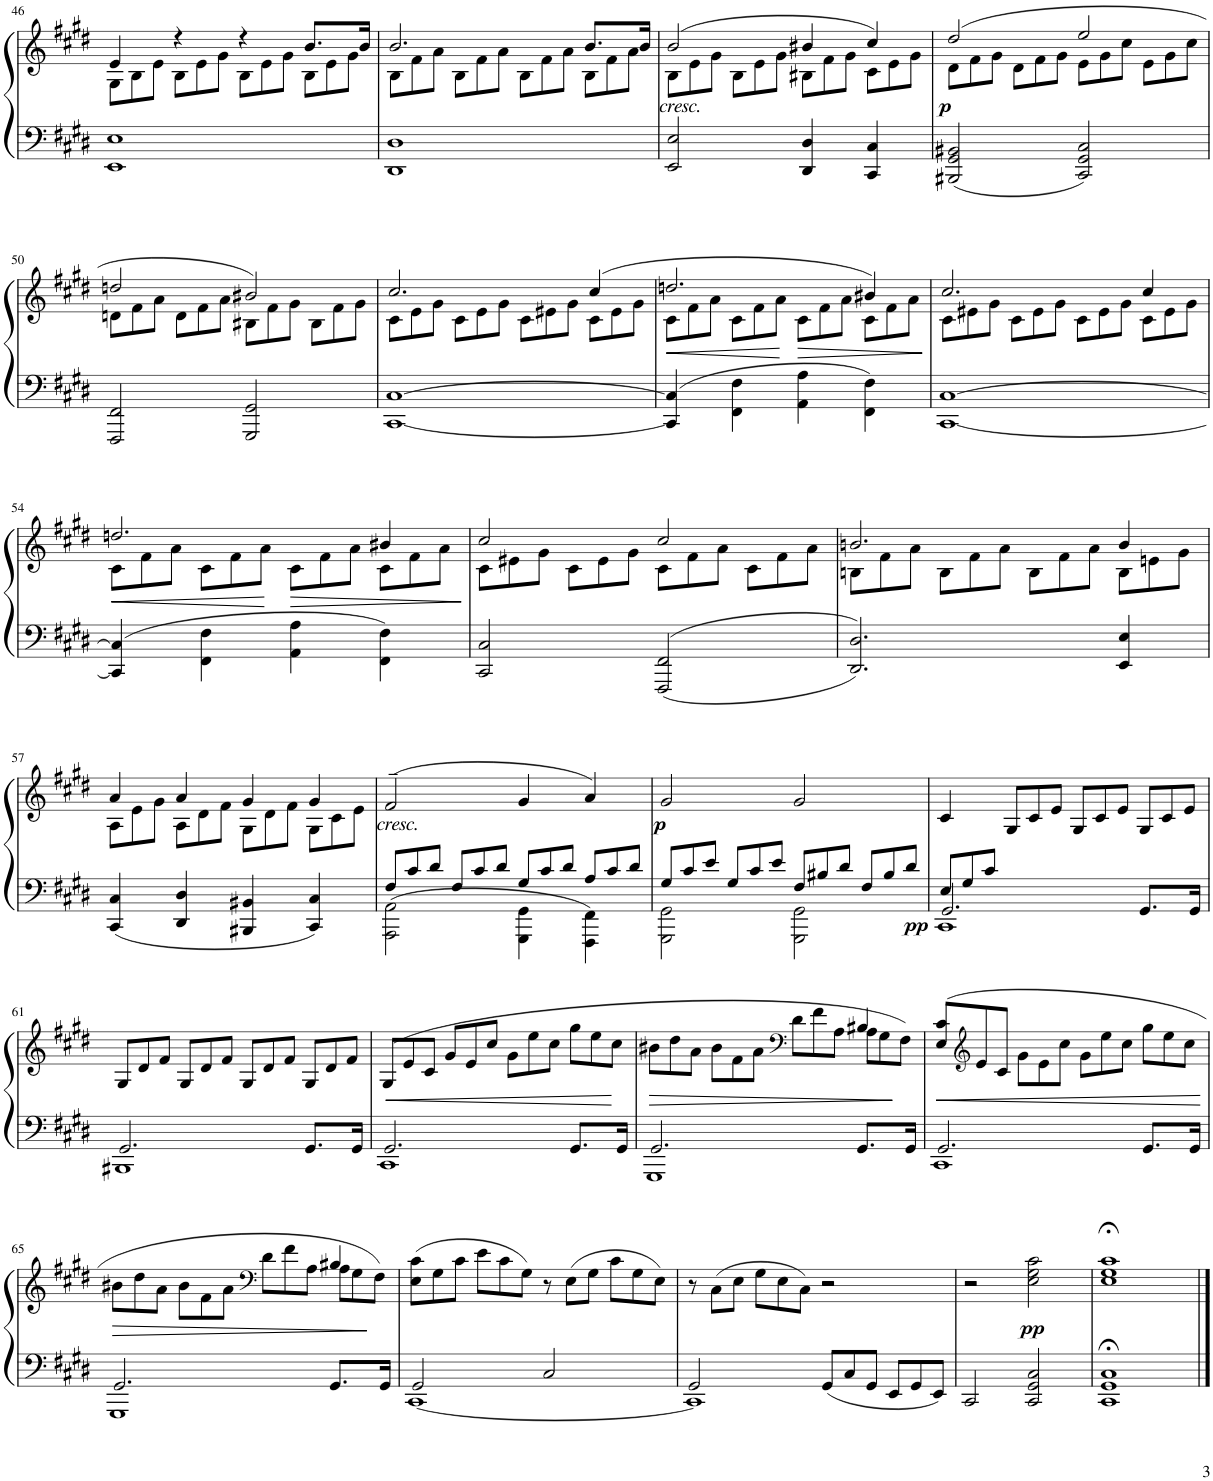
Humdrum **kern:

**kern	**kern	**dynam
*part1	*part1	*part1
*staff2	*staff1	*staff1/2
*I"Piano	*	*
*I'Pno.	*	*
!!LO:PB:g=z
*clefF4	*clefG2	*
*k[f#c#g#d#]	*k[f#c#g#d#]	*
*M2/2	*M2/2	*
*met(c|)	*met(c|)	*
=46	=46	=46
*	*^	*
*	*	*Xbrackettup	*
1EE 1E	4e/	12G#\L	.
.	.	12B\	.
.	.	12e\J	.
.	4r	12B\L	.
.	.	12e\	.
.	.	12g#\J	.
.	4r	12B\L	.
.	.	12e\	.
.	.	12g#\J	.
.	8.b~/L	12B\L	.
.	.	12e\	.
.	.	12g#\J	.
.	16b~/Jk	.	.
=47	=47	=47	=47
1DD# 1D#	2.b~/	12B\L	.
.	.	12f#\	.
.	.	12a\J	.
.	.	12B\L	.
.	.	12f#\	.
.	.	12a\J	.
.	.	12B\L	.
.	.	12f#\	.
.	.	12a\J	.
.	8.b~/L	12B\L	.
.	.	12f#\	.
.	.	12a\J	.
.	16b~/Jk	.	.
=48	=48	=48	=48
!	!LO:TX:b:i:t=cresc.	!	!
2EE/ 2E/	(2b~/	12B\L	.
.	.	12e\	.
.	.	12g#\J	.
.	.	12B\L	.
.	.	12e\	.
.	.	12g#\J	.
4DD#/ 4D#/	4b#X~/	12B#X\L	.
.	.	12f#\	.
.	.	12g#\J	.
4CC#/ 4C#/	4cc#~/)	12c#\L	.
.	.	12e\	.
.	.	12g#\J	.
=49	=49	=49	=49
!	!	!	!LO:DY:b
2BBB#X/ 2GG#/ 2BB#X/	(2dd#~/	12d#\L	p
.	.	12f#\	.
.	.	12g#\J	.
.	.	12d#\L	.
.	.	12f#\	.
.	.	12g#\J	.
2CC#/ 2GG#/ 2C#/	2ee~/	12e\L	.
.	.	12g#\	.
.	.	12cc#\J	.
.	.	12e\L	.
.	.	12g#\	.
.	.	12cc#\J	.
!!LO:LB:g=z	!!
=50	=50	=50	=50
2FFF#/ 2FF#/	2ddn~/	12dn\L	.
.	.	12f#\	.
.	.	12a\J	.
.	.	12d\L	.
.	.	12f#\	.
.	.	12a\J	.
2GGG#/ 2GG#/	2b#X~/)	12B#X\L	.
.	.	12f#\	.
.	.	12g#\J	.
.	.	12B#\L	.
.	.	12f#\	.
.	.	12g#\J	.
=51	=51	=51	=51
[1CC# [1C#	2.cc#~/	12c#\L	.
.	.	12e\	.
.	.	12g#\J	.
.	.	12c#\L	.
.	.	12e\	.
.	.	12g#\J	.
.	.	12c#\L	.
.	.	12e#X\	.
.	.	12g#\J	.
.	(4cc#~/	12c#\L	.
.	.	12e#\	.
.	.	12g#\J	.
=52	=52	=52	=52
!	!	!	!LO:HP:b
4CC#/] 4C#/]	2.ddn~/	12c#\L	<
.	.	12f#\	.
.	.	12a\J	.
4FF#\ 4F#\	.	12c#\L	.
.	.	12f#\	.
.	.	12a\J	.
!	!	!	!LO:HP:b
4AA\ 4A\	.	12c#\L	>
.	.	12f#\	.
.	.	12a\J	.
4FF#\ 4F#\	4b#X~/)	12c#\L	.
.	.	12f#\	.
.	.	12a\J	.
=53	=53	=53	=53
[1CC# [1C#	2.cc#~/	12c#\L	.
.	.	12e#X\	.
.	.	12g#\J	.
.	.	12c#\L	.
.	.	12e#\	.
.	.	12g#\J	.
.	.	12c#\L	.
.	.	12e#\	.
.	.	12g#\J	.
.	(4cc#~/	12c#\L	.
.	.	12e#\	.
.	.	12g#\J	.
!!LO:LB:g=z	!!
=54	=54	=54	=54
!	!	!	!LO:HP:b
4CC#/] 4C#/]	2.ddn~/	12c#\L	<
.	.	12f#\	.
.	.	12a\J	.
4FF#\ 4F#\	.	12c#\L	.
.	.	12f#\	.
.	.	12a\J	[
4AA\ 4A\	.	12c#\L	.
.	.	12f#\	.
.	.	12a\J	.
4FF#\ 4F#\	4b#X~/)	12c#\L	.
.	.	12f#\	.
.	.	12a\J	.
*	*v	*v	*
.	.	]
=55	=55	=55
*	*^	*
2CC#/ 2C#/	2cc#~/	12c#\L	.
.	.	12e#X\	.
.	.	12g#\J	.
.	.	12c#\L	.
.	.	12e#\	.
.	.	12g#\J	.
2FFF#/ 2FF#/	2cc#~/	12c#\L	.
.	.	12f#\	.
.	.	12a\J	.
.	.	12c#\L	.
.	.	12f#\	.
.	.	12a\J	.
=56	=56	=56	=56
2.DD#/ 2.D#/	2.bn~/	12Bn\L	.
.	.	12f#\	.
.	.	12a\J	.
.	.	12B\L	.
.	.	12f#\	.
.	.	12a\J	.
.	.	12B\L	.
.	.	12f#\	.
.	.	12a\J	.
4EE/ 4E/	4b~/	12B\L	.
.	.	12en\	.
.	.	12g#\J	.
!!LO:LB:g=z	!!
=57	=57	=57	=57
4CC#/ 4C#/	4a~/	12A\L	.
.	.	12e\	.
.	.	12g#\J	.
4DD#/ 4D#/	4a~/	12A\L	.
.	.	12d#\	.
.	.	12f#\J	.
4BBB#X/ 4BB#X/	4g#~/	12G#\L	.
.	.	12d#\	.
.	.	12f#\J	.
4CC#/ 4C#/	4g#~/	12G#\L	.
.	.	12c#\	.
.	.	12e\J	.
*	*v	*v	*
=58	=58	=58
*Xbrackettup	*	*
*^	*^	*
!	!	!LO:TX:b:i:t=cresc.	!	!
*	*	*v	*v	*
12F#/L	2AAA\ 2AA\	(2f#~/	.
12c#/	.	.	.
12d#/J	.	.	.
12F#/L	.	.	.
12c#/	.	.	.
12d#/J	.	.	.
12G#/L	4GGG#\ 4GG#\	4g#~/	.
12c#/	.	.	.
12d#/J	.	.	.
12A/L	4FFF#\ 4FF#\	4a~/)	.
12c#/	.	.	.
12d#/J	.	.	.
=59	=59	=59	=59
!	!	!	!LO:DY:b
12G#/L	2GGG#\ 2GG#\	2g#~/	p
12c#/	.	.	.
12e/J	.	.	.
12G#/L	.	.	.
12c#/	.	.	.
12e/J	.	.	.
12F#/L	2GGG#\ 2GG#\	2g#~/	.
12B#X/	.	.	.
12d#/J	.	.	.
12F#/L	.	.	.
12B#/	.	.	.
12d#/J	.	.	.
=60	=60	=60	=60
*	*^	*^	*
!	!	!	!	!	!LO:DY:b=2
12E/L	2.GG#/	1CC#	4c#/	4ryy	pp
12G#/	.	.	.	.	.
12c#/J	.	.	.	.	.
2.ryy	.	.	4ryy	12G#/L	.
.	.	.	.	12c#/	.
.	.	.	.	12e/J	.
.	.	.	4ryy	12G#/L	.
.	.	.	.	12c#/	.
.	.	.	.	12e/J	.
.	8.GG#/L	.	4ryy	12G#/L	.
.	.	.	.	12c#/	.
.	.	.	.	12e/J	.
.	16GG#/Jk	.	.	.	.
*	*v	*v	*	*	*
*	*	*v	*v	*
!!LO:LB:g=z
=61	=61	=61	=61
2.GG#/	1BBB#X	12G#/L	.
.	.	12d#/	.
.	.	12f#/J	.
.	.	12G#/L	.
.	.	12d#/	.
.	.	12f#/J	.
.	.	12G#/L	.
.	.	12d#/	.
.	.	12f#/J	.
8.GG#/L	.	12G#/L	.
.	.	12d#/	.
.	.	12f#/J	.
16GG#/Jk	.	.	.
=62	=62	=62	=62
!	!	!	!LO:HP:b
2.GG#/	1CC#	(12G#/L	<
.	.	12e/	.
.	.	12c#/J	.
.	.	12g#/L	.
.	.	12e/	.
.	.	12cc#/J	.
.	.	12g#\L	.
.	.	12ee\	.
.	.	12cc#\J	.
8.GG#/L	.	12gg#\L	.
.	.	12ee\	.
.	.	12cc#\J	.
16GG#/Jk	.	.	.
*v	*v	*	*
.	.	[
=63	=63	=63
*^	*	*
!	!	!	!LO:HP:b
*	*	*^	*
2.GG#/	1GGG#	12b#X\L	2.ryy	>
.	.	12dd#\	.	.
.	.	12a\J	.	.
.	.	12b#\L	.	.
.	.	12f#\	.	.
.	.	12a\J	.	.
*	*	*clefF4	*	*
.	.	12d#\L	.	.
.	.	12f#\	.	.
.	.	12A\J	.	.
8.GG#/L	.	12A\L	4B#X/	.
.	.	12G#\	.	.
.	.	12F#\J)	.	.
16GG#/Jk	.	.	.	.
*v	*v	*	*	*
*	*v	*v	*
.	.	[
=64	=64	=64
*^	*	*
!	!	!	!LO:HP:b
2.GG#/	1CC#	(12E/ 12c#/L	<
*	*	*clefG2	*
.	.	12e/	.
.	.	12c#/J	.
.	.	12g#\L	.
.	.	12e\	.
.	.	12cc#\J	.
.	.	12g#\L	.
.	.	12ee\	.
.	.	12cc#\J	.
8.GG#/L	.	12gg#\L	.
.	.	12ee\	.
.	.	12cc#\J	.
16GG#/Jk	.	.	.
*v	*v	*	*
.	.	]
!!LO:LB:g=z
=65	=65	=65
*^	*^	*
2.GG#/	1GGG#	12b#X\L	2.ryy	.
.	.	12dd#\	.	.
.	.	12a\J	.	.
.	.	12b#\L	.	.
.	.	12f#\	.	.
.	.	12a\J	.	.
*	*	*clefF4	*	*
.	.	12d#\L	.	.
.	.	12f#\	.	.
.	.	12A\J	.	.
8.GG#/L	.	12A\L	4B#X/	.
.	.	12G#\	.	.
.	.	12F#\J)	.	.
16GG#/Jk	.	.	.	.
*v	*v	*	*	*
*	*v	*v	*
.	.	[
=66	=66	=66
*^	*	*
2GG#/	[1CC#	(12E\ 12c#\L	.
.	.	12G#\	.
.	.	12c#\J	.
.	.	12e\L	.
.	.	12c#\	.
.	.	12G#\J)	.
*	*	*brackettup	*
2C#/	.	12r	.
.	.	(12E\L	.
.	.	12G#\J	.
*	*	*Xbrackettup	*
.	.	12c#\L	.
.	.	12G#\	.
.	.	12E\J)	.
=67	=67	=67	=67
*	*	*brackettup	*
2GG#/	1CC#]	12r	.
.	.	(12C#\L	.
.	.	12E\J	.
*	*	*Xbrackettup	*
.	.	12G#\L	.
.	.	12E\	.
.	.	12C#\J)	.
12GG#/L	.	2r	.
12C#/	.	.	.
12GG#/J	.	.	.
12EE/L	.	.	.
12GG#/	.	.	.
12EE/J	.	.	.
*v	*v	*	*
=68	=68	=68
2CC#/	2r	.
!	!	!LO:DY:b
2CC#/ 2GG#/ 2C#/	2E\ 2G#\ 2c#\	pp
=69	=69	=69
1CC#;< 1GG#;< 1C#;<	1E;< 1G#;< 1c#;<	.
==	==	==
*-	*-	*-
